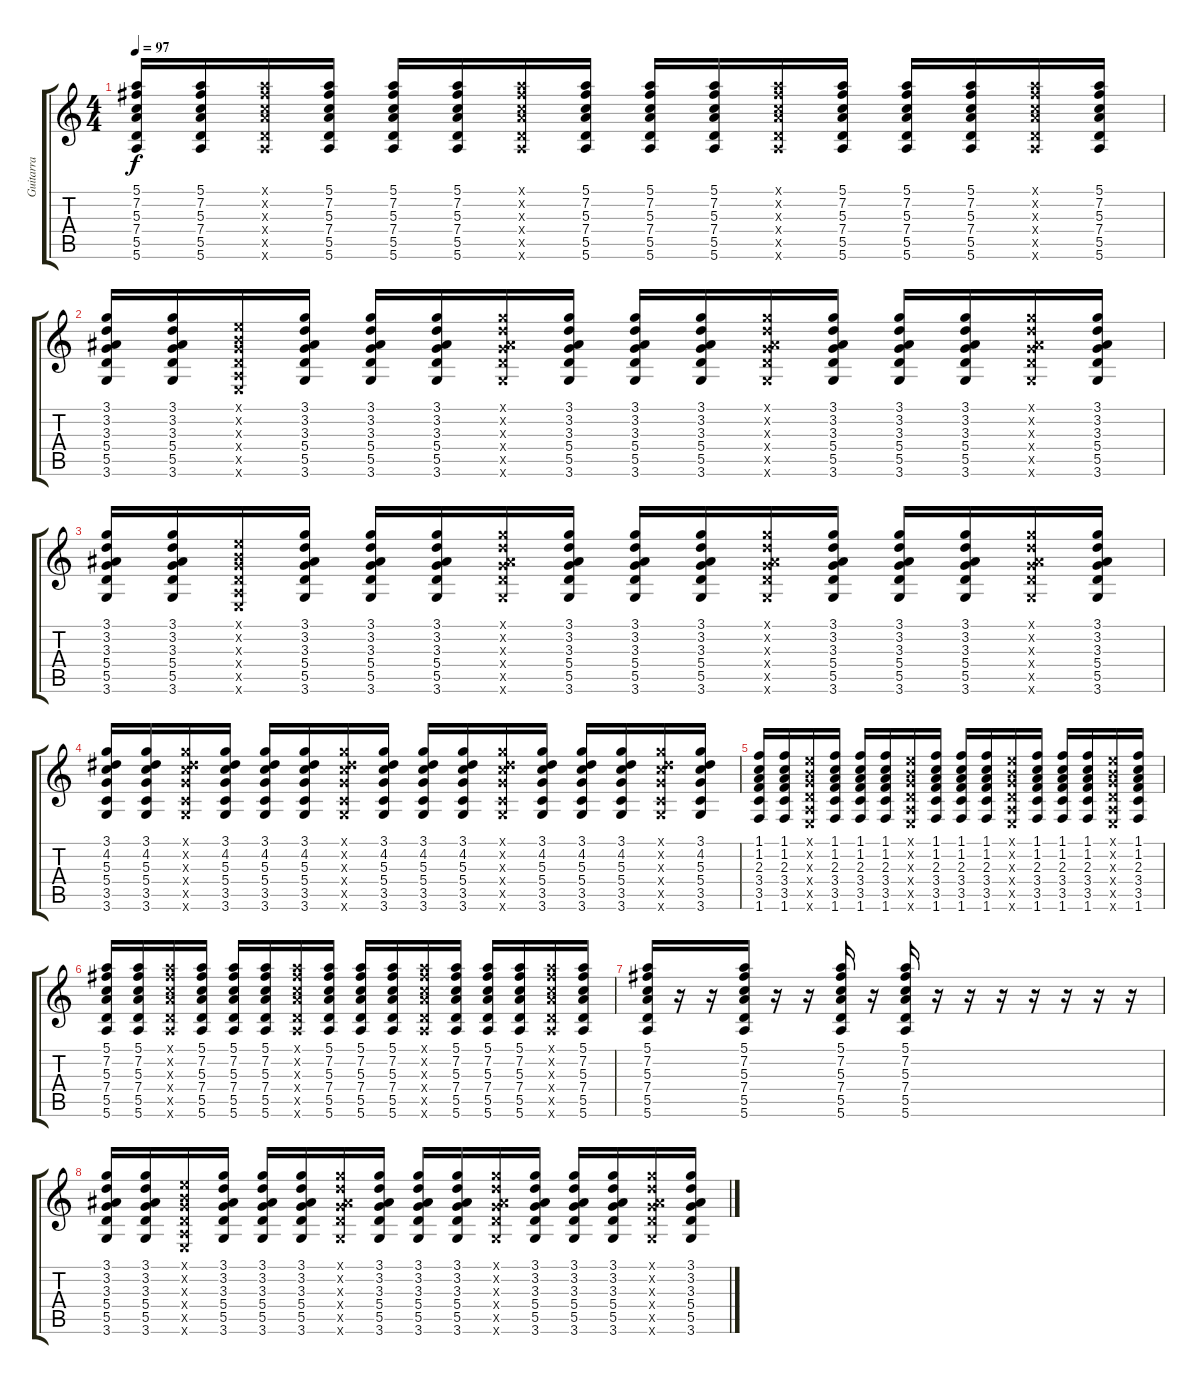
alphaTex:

\track ("Guitarra" "Guitarra") {instrument acousticguitarsteel}
\staff {score tabs}
\tuning (E4 B3 G3 D3 A2 E2) {hide}
\ts (4 4)
\tempo 97
\clef g2
\ks c
(5.1 7.2 5.3 7.4 5.5 5.6).16{dy f} (5.1 7.2 5.3 7.4 5.5 5.6).16 (5.1{x} 7.2{x} 5.3{x} 7.4{x} 5.5{x} 5.6{x}).16 (5.1 7.2 5.3 7.4 5.5 5.6).16 (5.1 7.2 5.3 7.4 5.5 5.6).16 (5.1 7.2 5.3 7.4 5.5 5.6).16 (5.1{x} 7.2{x} 5.3{x} 7.4{x} 5.5{x} 5.6{x}).16 (5.1 7.2 5.3 7.4 5.5 5.6).16 (5.1 7.2 5.3 7.4 5.5 5.6).16 (5.1 7.2 5.3 7.4 5.5 5.6).16 (5.1{x} 7.2{x} 5.3{x} 7.4{x} 5.5{x} 5.6{x}).16 (5.1 7.2 5.3 7.4 5.5 5.6).16 (5.1 7.2 5.3 7.4 5.5 5.6).16 (5.1 7.2 5.3 7.4 5.5 5.6).16 (5.1{x} 7.2{x} 5.3{x} 7.4{x} 5.5{x} 5.6{x}).16 (5.1 7.2 5.3 7.4 5.5 5.6).16 |
(3.1 3.2 3.3 5.4 5.5 3.6).16 (3.1 3.2 3.3 5.4 5.5 3.6).16 (0.1{x} 0.2{x} 0.3{x} 0.4{x} 0.5{x} 0.6{x}).16 (3.1 3.2 3.3 5.4 5.5 3.6).16 (3.1 3.2 3.3 5.4 5.5 3.6).16 (3.1 3.2 3.3 5.4 5.5 3.6).16 (3.1{x} 3.2{x} 3.3{x} 5.4{x} 5.5{x} 3.6{x}).16 (3.1 3.2 3.3 5.4 5.5 3.6).16 (3.1 3.2 3.3 5.4 5.5 3.6).16 (3.1 3.2 3.3 5.4 5.5 3.6).16 (3.1{x} 3.2{x} 3.3{x} 5.4{x} 5.5{x} 3.6{x}).16 (3.1 3.2 3.3 5.4 5.5 3.6).16 (3.1 3.2 3.3 5.4 5.5 3.6).16 (3.1 3.2 3.3 5.4 5.5 3.6).16 (3.1{x} 3.2{x} 3.3{x} 5.4{x} 5.5{x} 3.6{x}).16 (3.1 3.2 3.3 5.4 5.5 3.6).16 |
(3.1 3.2 3.3 5.4 5.5 3.6).16 (3.1 3.2 3.3 5.4 5.5 3.6).16 (0.1{x} 0.2{x} 0.3{x} 0.4{x} 0.5{x} 0.6{x}).16 (3.1 3.2 3.3 5.4 5.5 3.6).16 (3.1 3.2 3.3 5.4 5.5 3.6).16 (3.1 3.2 3.3 5.4 5.5 3.6).16 (3.1{x} 3.2{x} 3.3{x} 5.4{x} 5.5{x} 3.6{x}).16 (3.1 3.2 3.3 5.4 5.5 3.6).16 (3.1 3.2 3.3 5.4 5.5 3.6).16 (3.1 3.2 3.3 5.4 5.5 3.6).16 (3.1{x} 3.2{x} 3.3{x} 5.4{x} 5.5{x} 3.6{x}).16 (3.1 3.2 3.3 5.4 5.5 3.6).16 (3.1 3.2 3.3 5.4 5.5 3.6).16 (3.1 3.2 3.3 5.4 5.5 3.6).16 (3.1{x} 3.2{x} 3.3{x} 5.4{x} 5.5{x} 3.6{x}).16 (3.1 3.2 3.3 5.4 5.5 3.6).16 |
(3.1 4.2 5.3 5.4 3.5 3.6).16 (3.1 4.2 5.3 5.4 3.5 3.6).16 (3.1{x} 4.2{x} 5.3{x} 5.4{x} 3.5{x} 3.6{x}).16 (3.1 4.2 5.3 5.4 3.5 3.6).16 (3.1 4.2 5.3 5.4 3.5 3.6).16 (3.1 4.2 5.3 5.4 3.5 3.6).16 (3.1{x} 4.2{x} 5.3{x} 5.4{x} 3.5{x} 3.6{x}).16 (3.1 4.2 5.3 5.4 3.5 3.6).16 (3.1 4.2 5.3 5.4 3.5 3.6).16 (3.1 4.2 5.3 5.4 3.5 3.6).16 (3.1{x} 4.2{x} 5.3{x} 5.4{x} 3.5{x} 3.6{x}).16 (3.1 4.2 5.3 5.4 3.5 3.6).16 (3.1 4.2 5.3 5.4 3.5 3.6).16 (3.1 4.2 5.3 5.4 3.5 3.6).16 (3.1{x} 4.2{x} 5.3{x} 5.4{x} 3.5{x} 3.6{x}).16 (3.1 4.2 5.3 5.4 3.5 3.6).16 |
(1.1 1.2 2.3 3.4 3.5 1.6).16 (1.1 1.2 2.3 3.4 3.5 1.6).16 (0.1{x} 0.2{x} 0.3{x} 0.4{x} 0.5{x} 0.6{x}).16 (1.1 1.2 2.3 3.4 3.5 1.6).16 (1.1 1.2 2.3 3.4 3.5 1.6).16 (1.1 1.2 2.3 3.4 3.5 1.6).16 (0.1{x} 0.2{x} 0.3{x} 0.4{x} 0.5{x} 0.6{x}).16 (1.1 1.2 2.3 3.4 3.5 1.6).16 (1.1 1.2 2.3 3.4 3.5 1.6).16 (1.1 1.2 2.3 3.4 3.5 1.6).16 (0.1{x} 0.2{x} 0.3{x} 0.4{x} 0.5{x} 0.6{x}).16 (1.1 1.2 2.3 3.4 3.5 1.6).16 (1.1 1.2 2.3 3.4 3.5 1.6).16 (1.1 1.2 2.3 3.4 3.5 1.6).16 (0.1{x} 0.2{x} 0.3{x} 0.4{x} 0.5{x} 0.6{x}).16 (1.1 1.2 2.3 3.4 3.5 1.6).16 |
(5.1 7.2 5.3 7.4 5.5 5.6).16 (5.1 7.2 5.3 7.4 5.5 5.6).16 (5.1{x} 7.2{x} 5.3{x} 7.4{x} 5.5{x} 5.6{x}).16 (5.1 7.2 5.3 7.4 5.5 5.6).16 (5.1 7.2 5.3 7.4 5.5 5.6).16 (5.1 7.2 5.3 7.4 5.5 5.6).16 (5.1{x} 7.2{x} 5.3{x} 7.4{x} 5.5{x} 5.6{x}).16 (5.1 7.2 5.3 7.4 5.5 5.6).16 (5.1 7.2 5.3 7.4 5.5 5.6).16 (5.1 7.2 5.3 7.4 5.5 5.6).16 (5.1{x} 7.2{x} 5.3{x} 7.4{x} 5.5{x} 5.6{x}).16 (5.1 7.2 5.3 7.4 5.5 5.6).16 (5.1 7.2 5.3 7.4 5.5 5.6).16 (5.1 7.2 5.3 7.4 5.5 5.6).16 (5.1{x} 7.2{x} 5.3{x} 7.4{x} 5.5{x} 5.6{x}).16 (5.1 7.2 5.3 7.4 5.5 5.6).16 |
(5.1 7.2 5.3 7.4 5.5 5.6).16 r.16 r.16 (5.1 7.2 5.3 7.4 5.5 5.6).16 r.16 r.16 (5.1 7.2 5.3 7.4 5.5 5.6).16 r.16 (5.1 7.2 5.3 7.4 5.5 5.6).16 r.16 r.16 r.16 r.16 r.16 r.16 r.16 |
(3.1 3.2 3.3 5.4 5.5 3.6).16 (3.1 3.2 3.3 5.4 5.5 3.6).16 (0.1{x} 0.2{x} 0.3{x} 0.4{x} 0.5{x} 0.6{x}).16 (3.1 3.2 3.3 5.4 5.5 3.6).16 (3.1 3.2 3.3 5.4 5.5 3.6).16 (3.1 3.2 3.3 5.4 5.5 3.6).16 (3.1{x} 3.2{x} 3.3{x} 5.4{x} 5.5{x} 3.6{x}).16 (3.1 3.2 3.3 5.4 5.5 3.6).16 (3.1 3.2 3.3 5.4 5.5 3.6).16 (3.1 3.2 3.3 5.4 5.5 3.6).16 (3.1{x} 3.2{x} 3.3{x} 5.4{x} 5.5{x} 3.6{x}).16 (3.1 3.2 3.3 5.4 5.5 3.6).16 (3.1 3.2 3.3 5.4 5.5 3.6).16 (3.1 3.2 3.3 5.4 5.5 3.6).16 (3.1{x} 3.2{x} 3.3{x} 5.4{x} 5.5{x} 3.6{x}).16 (3.1 3.2 3.3 5.4 5.5 3.6).16
